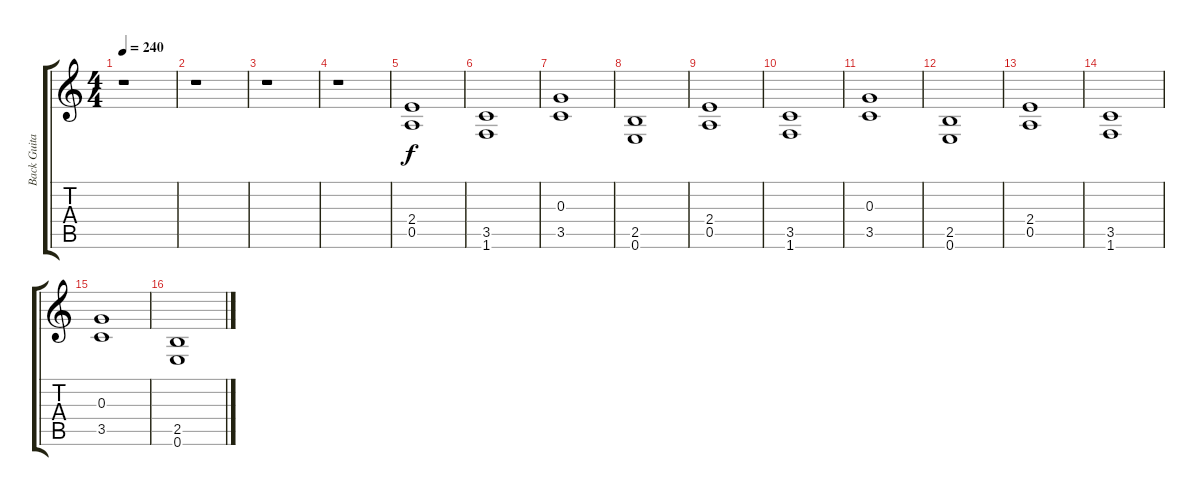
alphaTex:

\track ("Back Guitar" "Back Guita") {instrument overdrivenguitar}
\staff {score tabs}
\tuning (E4 B3 G3 D3 A2 E2) {hide}
\ts (4 4)
\tempo 240
\clef g2
\ks c
r.1{dy ff} |
r.1 |
r.1 |
r.1 |
(2.4 0.5).1{dy f} |
(3.5 1.6).1 |
(0.3 3.5).1 |
(2.5 0.6).1 |
(2.4 0.5).1 |
(3.5 1.6).1 |
(0.3 3.5).1 |
(2.5 0.6).1 |
(2.4 0.5).1 |
(3.5 1.6).1 |
(0.3 3.5).1 |
(2.5 0.6).1
